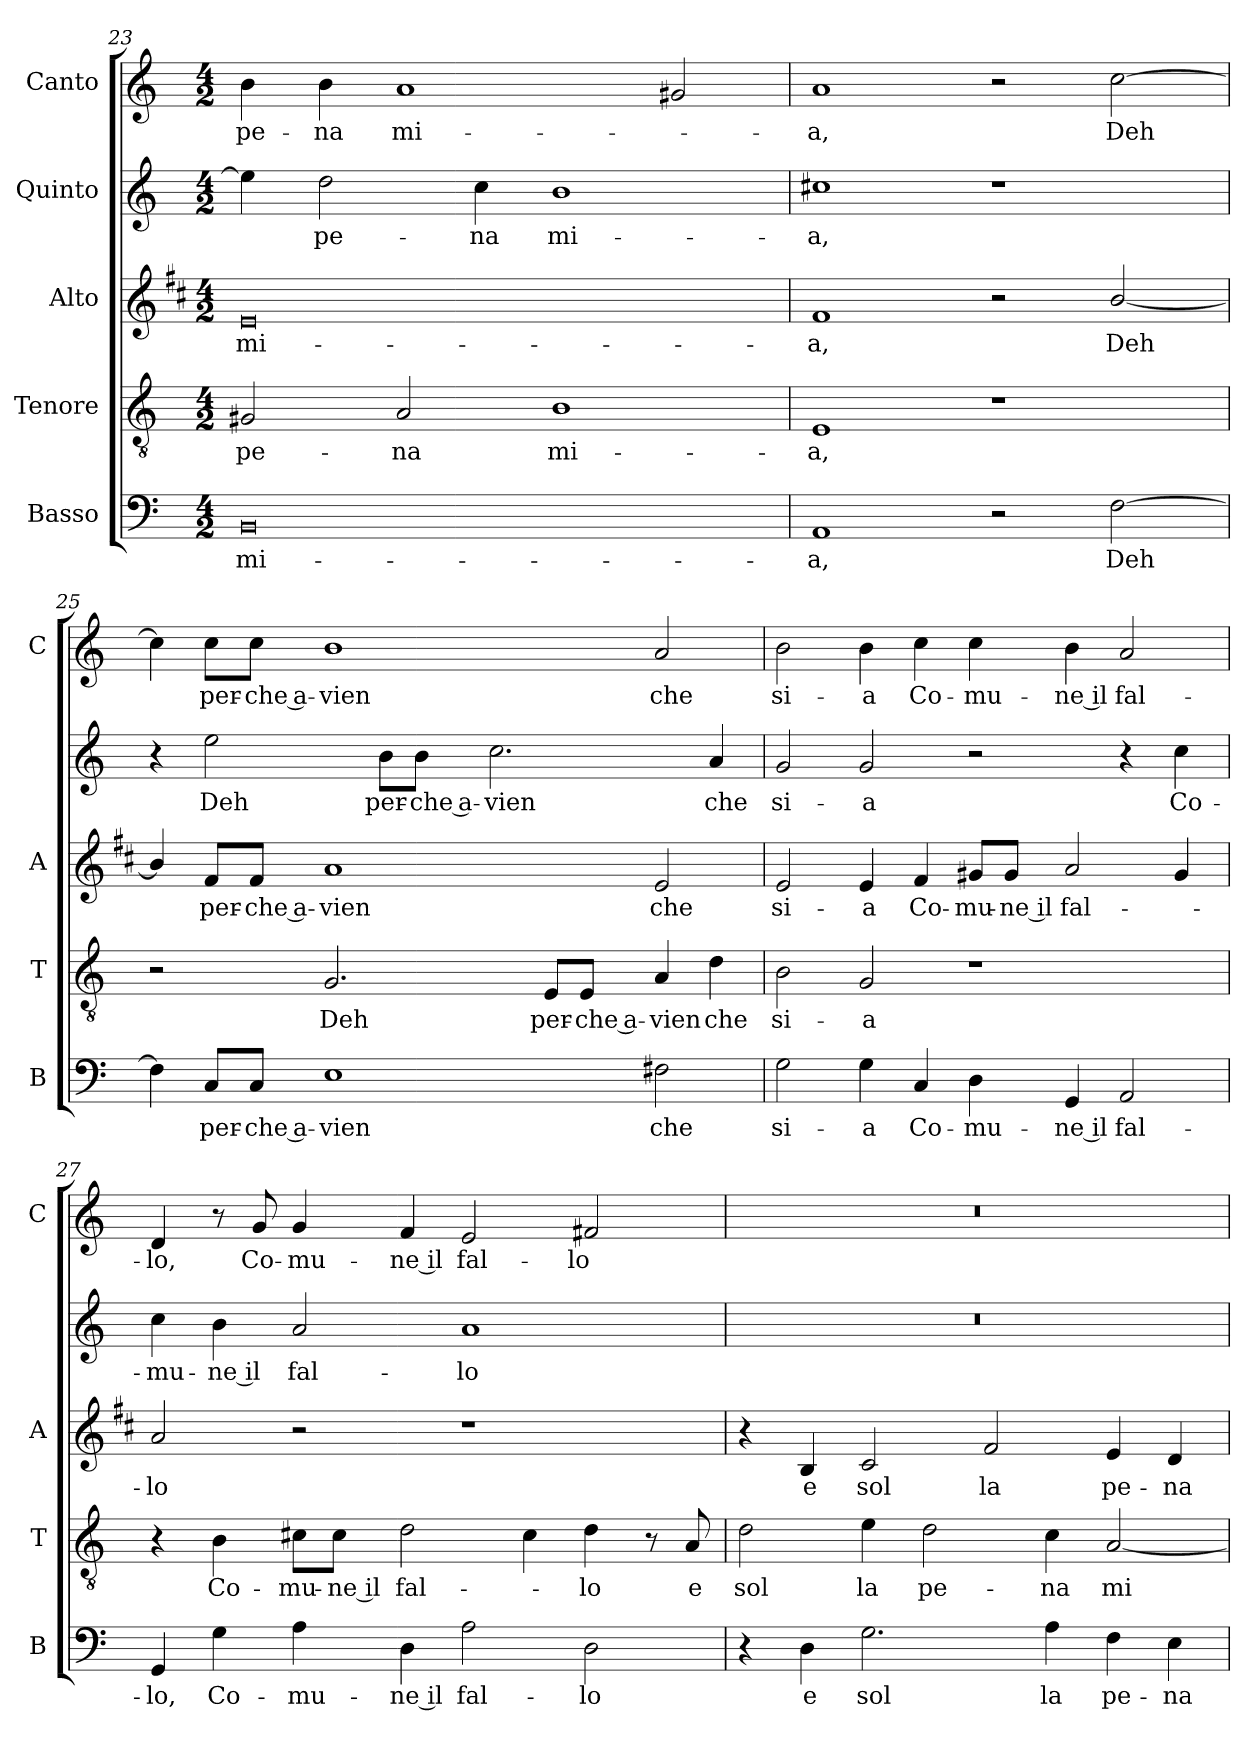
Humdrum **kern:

**kern	**text	**kern	**text	**kern	**text	**kern	**text	**kern	**text
*part5	*part5	*part4	*part4	*part3	*part3	*part2	*part2	*part1	*part1
*staff5	*staff5	*staff4	*staff4	*staff3	*staff3	*staff2	*staff2	*staff1	*staff1
*I"Basso	*	*I"Tenore	*	*I"Alto	*	*I"Quinto	*	*I"Canto	*
*I'B	*	*I'T	*	*I'A	*	*	*	*I'C	*
*clefF4	*	*clefGv2	*	*clefG2	*	*clefG2	*	*clefG2	*
*	*	*	*	*ITrd1c2	*	*	*	*	*
*k[]	*	*k[]	*	*k[]	*	*k[]	*	*k[]	*
*C:	*	*C:	*	*C:	*	*C:	*	*C:	*
*M4/2	*	*M4/2	*	*M4/2	*	*M4/2	*	*M4/2	*
=23	=23	=23	=23	=23	=23	=23	=23	=23	=23
!	!LO:LY:b	!	!LO:LY:b	!	!LO:LY:b	!	!	!	!LO:LY:b
0BB	mi-	2G#X/	pe-	0d	mi-	4ee\]	.	4b\	pe-
!	!	!	!	!	!	!	!LO:LY:b	!	!LO:LY:b
.	.	.	.	.	.	2dd\	pe-	4b\	-na
!	!	!	!LO:LY:b	!	!	!	!	!	!LO:LY:b
.	.	2A/	-na	.	.	.	.	1a	mi-
!	!	!	!	!	!	!	!LO:LY:b	!	!
.	.	.	.	.	.	4cc\	-na	.	.
!	!	!	!LO:LY:b	!	!	!	!LO:LY:b	!	!
.	.	1B	mi-	.	.	1b	mi-	.	.
.	.	.	.	.	.	.	.	2g#X/	.
!!LO:PB:g=z
=24	=24	=24	=24	=24	=24	=24	=24	=24	=24
!	!LO:LY:b	!	!LO:LY:b	!	!LO:LY:b	!	!LO:LY:b	!	!LO:LY:b
1AA	-a,	1E	-a,	1e	-a,	1cc#X	-a,	1a	-a,
2r	.	1r	.	2r	.	1r	.	2r	.
!	!LO:LY:b	!	!	!	!LO:LY:b	!	!	!	!LO:LY:b
[2F\	Deh	.	.	[2a/	Deh	.	.	[2cc\	Deh
=25	=25	=25	=25	=25	=25	=25	=25	=25	=25
4F\]	.	2r	.	4a/]	.	4r	.	4cc\]	.
!	!LO:LY:b	!	!	!	!LO:LY:b	!	!LO:LY:b	!	!LO:LY:b
8C/L	per-	.	.	8e/L	per-	2ee\	Deh	8cc\L	per-
!	!LO:LY:b	!	!	!	!LO:LY:b	!	!	!	!LO:LY:b
8C/J	-che a-	.	.	8e/J	-che a-	.	.	8cc\J	-che a-
!	!LO:LY:b	!	!LO:LY:b	!	!LO:LY:b	!	!	!	!LO:LY:b
1E	-vien	2.G/	Deh	1g	-vien	.	.	1b	-vien
!	!	!	!	!	!	!	!LO:LY:b	!	!
.	.	.	.	.	.	8b\L	per-	.	.
!	!	!	!	!	!	!	!LO:LY:b	!	!
.	.	.	.	.	.	8b\J	-che a-	.	.
!	!	!	!	!	!	!	!LO:LY:b	!	!
.	.	.	.	.	.	2.cc\	-vien	.	.
!	!	!	!LO:LY:b	!	!	!	!	!	!
.	.	8E/L	per-	.	.	.	.	.	.
!	!	!	!LO:LY:b	!	!	!	!	!	!
.	.	8E/J	-che a-	.	.	.	.	.	.
!	!LO:LY:b	!	!LO:LY:b	!	!LO:LY:b	!	!	!	!LO:LY:b
2F#X\	che	4A/	-vien	2d/	che	.	.	2a/	che
!	!	!	!LO:LY:b	!	!	!	!LO:LY:b	!	!
.	.	4d\	che	.	.	4a/	che	.	.
=26	=26	=26	=26	=26	=26	=26	=26	=26	=26
!	!LO:LY:b	!	!LO:LY:b	!	!LO:LY:b	!	!LO:LY:b	!	!LO:LY:b
2G\	si-	2B\	si-	2d/	si-	2g/	si-	2b\	si-
!	!LO:LY:b	!	!LO:LY:b	!	!LO:LY:b	!	!LO:LY:b	!	!LO:LY:b
4G\	-a	2G/	-a	4d/	-a	2g/	-a	4b\	-a
!	!LO:LY:b	!	!	!	!LO:LY:b	!	!	!	!LO:LY:b
4C/	Co-	.	.	4e/	Co-	.	.	4cc\	Co-
!	!LO:LY:b	!	!	!	!LO:LY:b	!	!	!	!LO:LY:b
4D\	-mu-	1r	.	8f#X/L	-mu-	2r	.	4cc\	-mu-
!	!	!	!	!	!LO:LY:b	!	!	!	!
.	.	.	.	8f#/J	-ne il	.	.	.	.
!	!LO:LY:b	!	!	!	!LO:LY:b	!	!	!	!LO:LY:b
4GG/	-ne il	.	.	2g/	fal-	.	.	4b\	-ne il
!	!LO:LY:b	!	!	!	!	!	!	!	!LO:LY:b
2AA/	fal-	.	.	.	.	4r	.	2a/	fal-
!	!	!	!	!	!	!	!LO:LY:b	!	!
.	.	.	.	4f#/	.	4cc\	Co-	.	.
!!LO:LB:g=z
=27	=27	=27	=27	=27	=27	=27	=27	=27	=27
!	!LO:LY:b	!	!	!	!LO:LY:b	!	!LO:LY:b	!	!LO:LY:b
4GG/	-lo,	4r	.	2g/	-lo	4cc\	-mu-	4d/	-lo,
!	!LO:LY:b	!	!LO:LY:b	!	!	!	!LO:LY:b	!	!
4G\	Co-	4B\	Co-	.	.	4b\	-ne il	8r	.
!	!	!	!	!	!	!	!	!	!LO:LY:b
.	.	.	.	.	.	.	.	8g/	Co-
!	!LO:LY:b	!	!LO:LY:b	!	!	!	!LO:LY:b	!	!LO:LY:b
4A\	-mu-	8c#X\L	-mu-	2r	.	2a/	fal-	4g/	-mu-
!	!	!	!LO:LY:b	!	!	!	!	!	!
.	.	8c#\J	-ne il	.	.	.	.	.	.
!	!LO:LY:b	!	!LO:LY:b	!	!	!	!	!	!LO:LY:b
4D\	-ne il	2d\	fal-	.	.	.	.	4f/	-ne il
!	!LO:LY:b	!	!	!	!	!	!LO:LY:b	!	!LO:LY:b
2A\	fal-	.	.	1r	.	1a	-lo	2e/	fal-
.	.	4c#\	.	.	.	.	.	.	.
!	!LO:LY:b	!	!LO:LY:b	!	!	!	!	!	!LO:LY:b
2D\	-lo	4d\	-lo	.	.	.	.	2f#X/	-lo
.	.	8r	.	.	.	.	.	.	.
!	!	!	!LO:LY:b	!	!	!	!	!	!
.	.	8A/	e	.	.	.	.	.	.
=28	=28	=28	=28	=28	=28	=28	=28	=28	=28
!	!	!	!LO:LY:b	!	!	!	!	!	!
4r	.	2d\	sol	4r	.	0r	.	0r	.
!	!LO:LY:b	!	!	!	!LO:LY:b	!	!	!	!
4D\	e	.	.	4A/	e	.	.	.	.
!	!LO:LY:b	!	!LO:LY:b	!	!LO:LY:b	!	!	!	!
2.G\	sol	4e\	la	2B/	sol	.	.	.	.
!	!	!	!LO:LY:b	!	!	!	!	!	!
.	.	2d\	pe-	.	.	.	.	.	.
!	!	!	!	!	!LO:LY:b	!	!	!	!
.	.	.	.	2e/	la	.	.	.	.
!	!LO:LY:b	!	!LO:LY:b	!	!	!	!	!	!
4A\	la	4c\	-na	.	.	.	.	.	.
!	!LO:LY:b	!	!LO:LY:b	!	!LO:LY:b	!	!	!	!
4F\	pe-	[2A/	mi-	4d/	pe-	.	.	.	.
!	!LO:LY:b	!	!	!	!LO:LY:b	!	!	!	!
4E\	-na	.	.	4c/	-na	.	.	.	.
=	=	=	=	=	=	=	=	=	=
*-	*-	*-	*-	*-	*-	*-	*-	*-	*-
